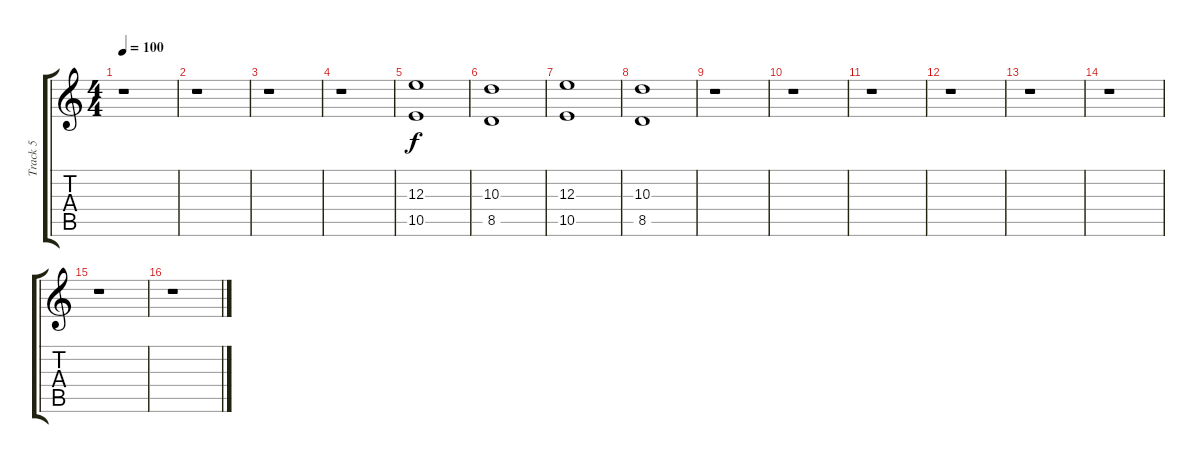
\track ("Track 5" "Track 5") {instrument distortionguitar}
\staff {score tabs}
\tuning (Db4 Ab3 E3 B2 Gb2 Db2) {hide}
\ts (4 4)
\tempo 100
\clef g2
\ks c
r.1{dy f} |
r.1 |
r.1 |
r.1 |
(12.3 10.5).1 |
(10.3 8.5).1 |
(12.3 10.5).1 |
(10.3 8.5).1 |
r.1 |
r.1 |
r.1 |
r.1 |
r.1 |
r.1 |
r.1 |
r.1
